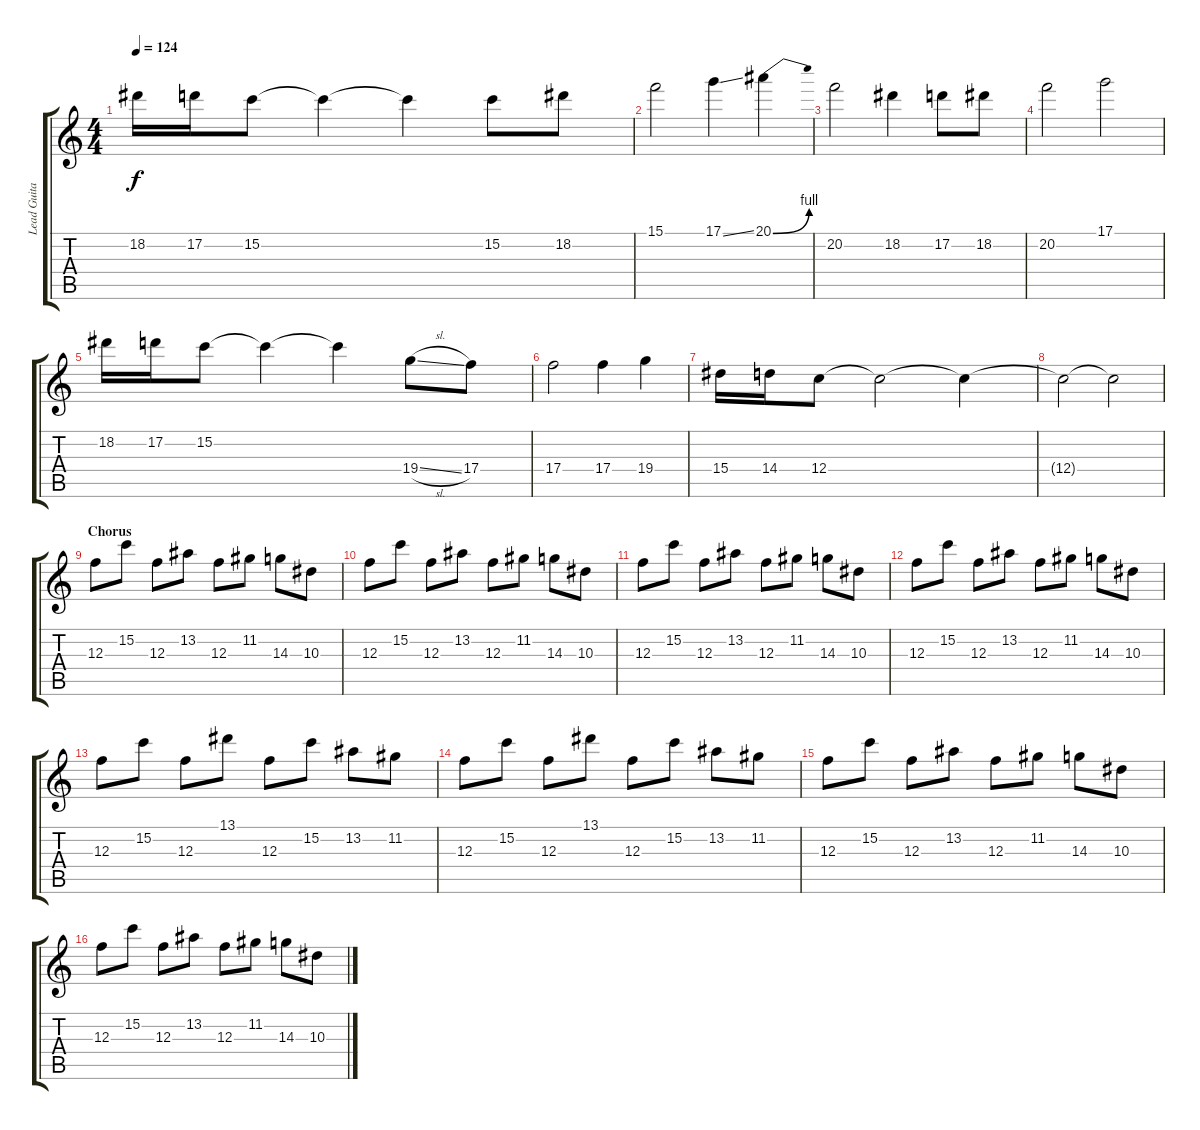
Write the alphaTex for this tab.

\track ("Lead Guitar" "Lead Guita") {instrument distortionguitar}
\staff {score tabs}
\tuning (D4 A3 F3 C3 G2 D2) {hide}
\ts (4 4)
\tempo 124
\clef g2
\ks c
18.2.16{dy f} 17.2.16 15.2.8 15.2{t}.4 15.2{t}.4 15.2.8 18.2.8 |
15.1.2 17.1{ss}.4 20.1{be (bend 0 0 60 4)}.4 |
20.2.2 18.2.4 17.2.8 18.2.8 |
20.2.2 17.1.2 |
18.2.16 17.2.16 15.2.8 15.2{t}.4 15.2{t}.4 19.4{sl}.8 17.4.8 |
17.4.2 17.4.4 19.4.4 |
15.4.16 14.4.16 12.4.8 12.4{t}.2 12.4{t}.4 |
12.4{t}.2 12.4{t}.2 |
\section ("" "Chorus")
12.3.8 15.2.8 12.3.8 13.2.8 12.3.8 11.2.8 14.3.8 10.3.8 |
12.3.8 15.2.8 12.3.8 13.2.8 12.3.8 11.2.8 14.3.8 10.3.8 |
12.3.8 15.2.8 12.3.8 13.2.8 12.3.8 11.2.8 14.3.8 10.3.8 |
12.3.8 15.2.8 12.3.8 13.2.8 12.3.8 11.2.8 14.3.8 10.3.8 |
12.3.8 15.2.8 12.3.8 13.1.8 12.3.8 15.2.8 13.2.8 11.2.8 |
12.3.8 15.2.8 12.3.8 13.1.8 12.3.8 15.2.8 13.2.8 11.2.8 |
12.3.8 15.2.8 12.3.8 13.2.8 12.3.8 11.2.8 14.3.8 10.3.8 |
12.3.8 15.2.8 12.3.8 13.2.8 12.3.8 11.2.8 14.3.8 10.3.8
